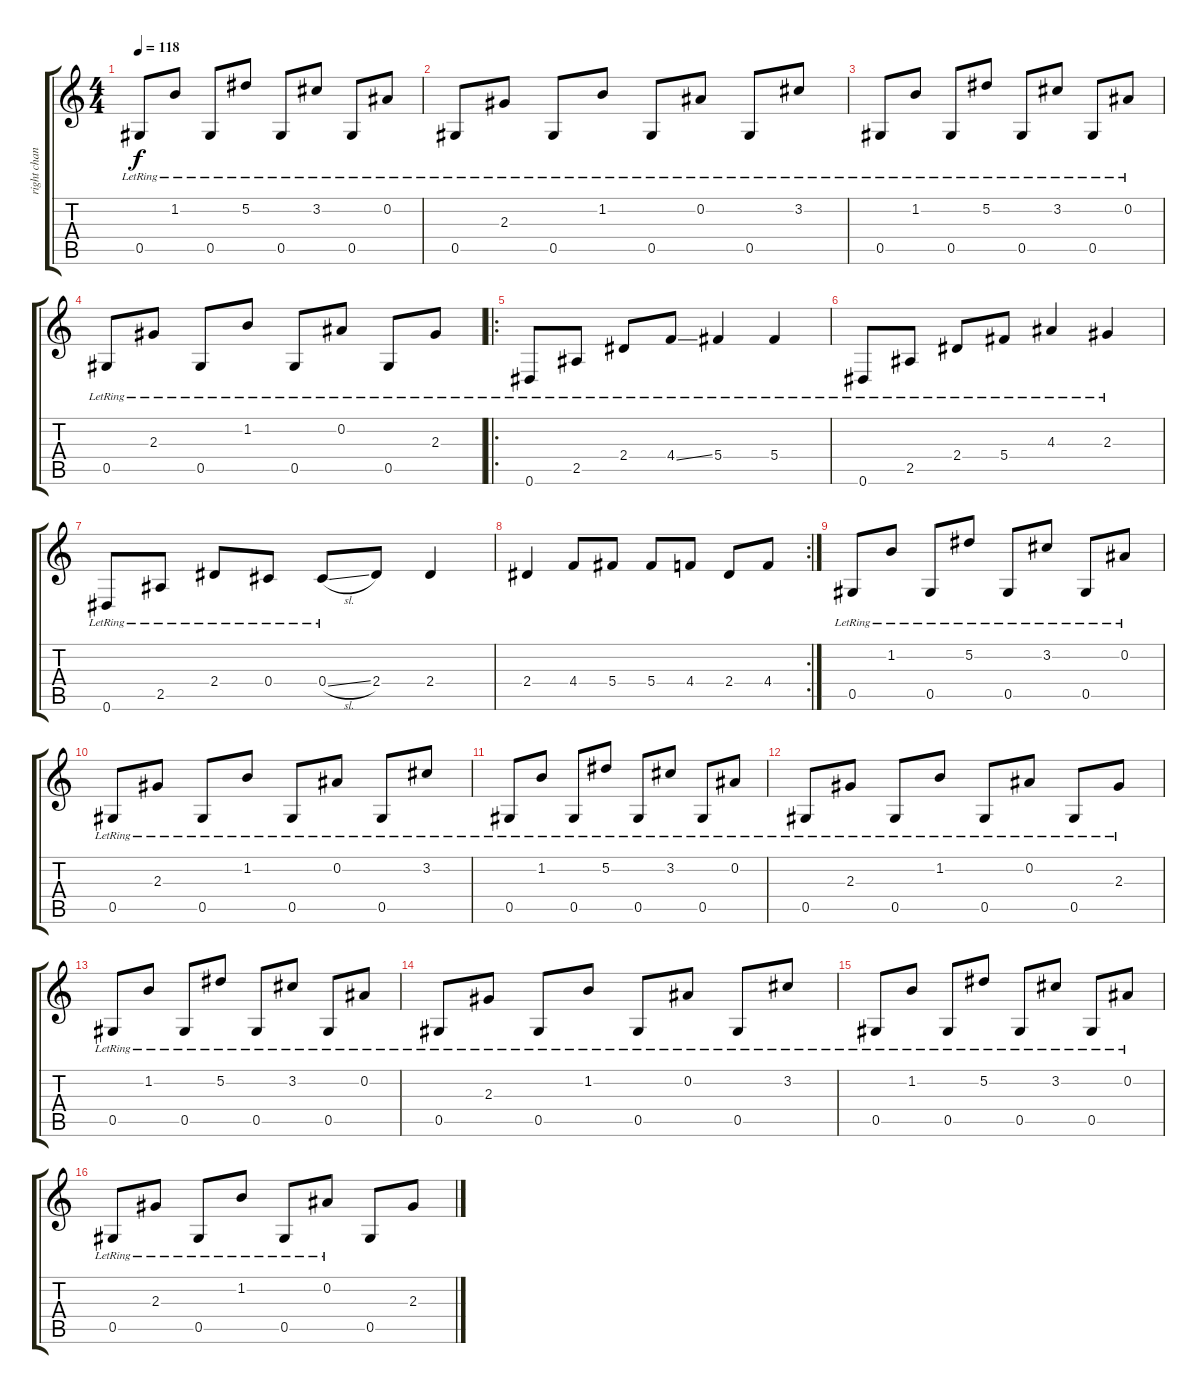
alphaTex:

\track ("right channel" "right chan") {instrument acousticguitarsteel}
\staff {score tabs}
\tuning (Eb4 Bb3 Gb3 Db3 Ab2 Eb2) {hide}
\ts (4 4)
\tempo 118
\clef g2
\ks c
0.5{lr}.8{dy f} 1.2{lr}.8 0.5{lr}.8 5.2{lr}.8 0.5{lr}.8 3.2{lr}.8 0.5{lr}.8 0.2{lr}.8 |
0.5{lr}.8 2.3{lr}.8 0.5{lr}.8 1.2{lr}.8 0.5{lr}.8 0.2{lr}.8 0.5{lr}.8 3.2{lr}.8 |
0.5{lr}.8 1.2{lr}.8 0.5{lr}.8 5.2{lr}.8 0.5{lr}.8 3.2{lr}.8 0.5{lr}.8 0.2{lr}.8 |
0.5{lr}.8 2.3{lr}.8 0.5{lr}.8 1.2{lr}.8 0.5{lr}.8 0.2{lr}.8 0.5{lr}.8 2.3{lr}.8 |
\ro
0.6{lr}.8 2.5{lr}.8 2.4{lr}.8 4.4{ss lr}.8 5.4{lr}.4 5.4{lr}.4 |
0.6{lr}.8 2.5{lr}.8 2.4{lr}.8 5.4{lr}.8 4.3{lr}.4 2.3{lr}.4 |
0.6{lr}.8 2.5{lr}.8 2.4{lr}.8 0.4{lr}.8 0.4{sl lr}.8 2.4.8 2.4.4 |
\rc 2
2.4.4 4.4.8 5.4.8 5.4.8 4.4.8 2.4.8 4.4.8 |
0.5{lr}.8 1.2{lr}.8 0.5{lr}.8 5.2{lr}.8 0.5{lr}.8 3.2{lr}.8 0.5{lr}.8 0.2{lr}.8 |
0.5{lr}.8 2.3{lr}.8 0.5{lr}.8 1.2{lr}.8 0.5{lr}.8 0.2{lr}.8 0.5{lr}.8 3.2{lr}.8 |
0.5{lr}.8 1.2{lr}.8 0.5{lr}.8 5.2{lr}.8 0.5{lr}.8 3.2{lr}.8 0.5{lr}.8 0.2{lr}.8 |
0.5{lr}.8 2.3{lr}.8 0.5{lr}.8 1.2{lr}.8 0.5{lr}.8 0.2{lr}.8 0.5{lr}.8 2.3{lr}.8 |
0.5{lr}.8 1.2{lr}.8 0.5{lr}.8 5.2{lr}.8 0.5{lr}.8 3.2{lr}.8 0.5{lr}.8 0.2{lr}.8 |
0.5{lr}.8 2.3{lr}.8 0.5{lr}.8 1.2{lr}.8 0.5{lr}.8 0.2{lr}.8 0.5{lr}.8 3.2{lr}.8 |
0.5{lr}.8 1.2{lr}.8 0.5{lr}.8 5.2{lr}.8 0.5{lr}.8 3.2{lr}.8 0.5{lr}.8 0.2{lr}.8 |
0.5{lr}.8 2.3{lr}.8 0.5{lr}.8 1.2{lr}.8 0.5{lr}.8 0.2{lr}.8 0.5.8 2.3.8
